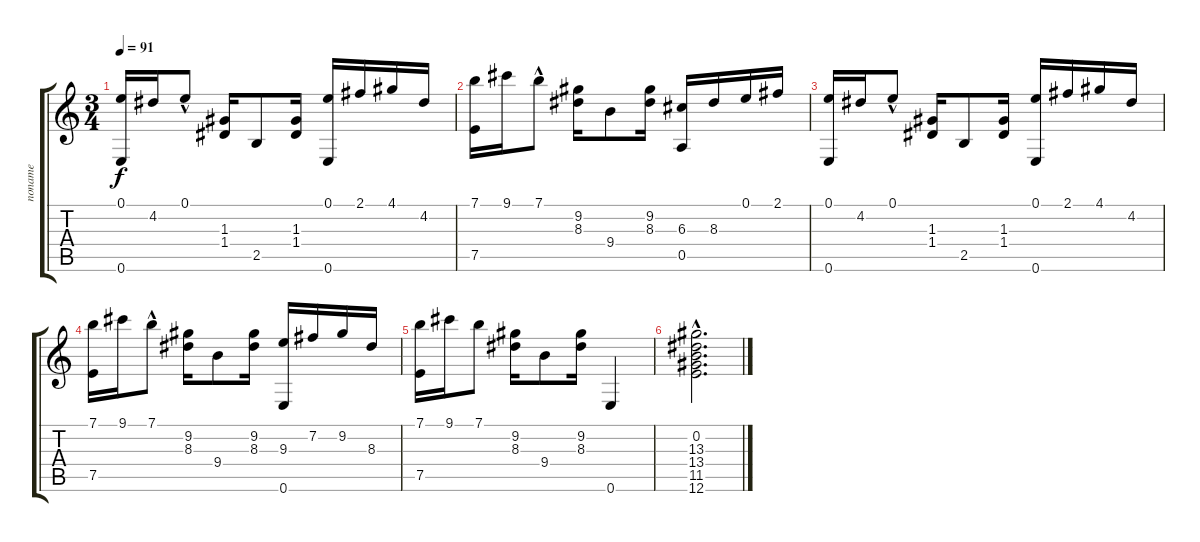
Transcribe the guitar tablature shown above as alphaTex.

\track ("noname" "noname") {instrument acousticguitarnylon}
\staff {score tabs}
\tuning (E4 B3 G3 D3 A2 E2) {hide}
\ts (3 4)
\tempo 91
\clef g2
\ks c
(0.1 0.6).16{dy f} 4.2.16 0.1{hac}.8 (1.3 1.4).16 2.5.8 (1.3 1.4).16 (0.1 0.6).16 2.1.16 4.1.16 4.2.16 |
(7.1 7.5).16 9.1.16 7.1{hac}.8 (9.2 8.3).16 9.4.8 (9.2 8.3).16 (6.3 0.5).16 8.3.16 0.1.16 2.1.16 |
(0.1 0.6).16 4.2.16 0.1{hac}.8 (1.3 1.4).16 2.5.8 (1.3 1.4).16 (0.1 0.6).16 2.1.16 4.1.16 4.2.16 |
(7.1 7.5).16 9.1.16 7.1{hac}.8 (9.2 8.3).16 9.4.8 (9.2 8.3).16 (9.3 0.6).16 7.2.16 9.2.16 8.3.16 |
(7.1 7.5).16 9.1.16 7.1.8 (9.2 8.3).16 9.4.8 (9.2 8.3).16 0.6.4 |
(0.2{hac} 13.3{hac} 13.4{hac} 11.5{hac} 12.6{hac}).2{d}
